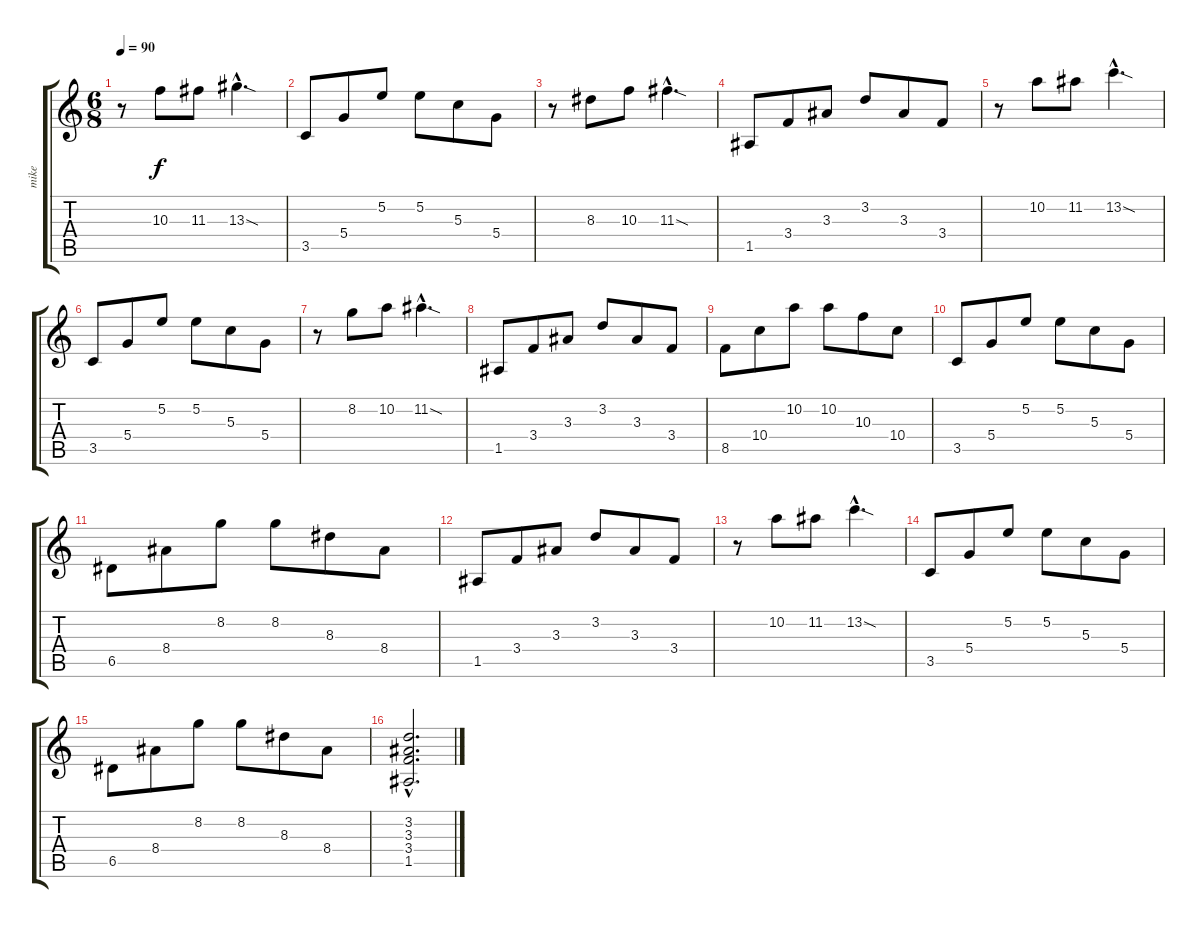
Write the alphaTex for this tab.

\track ("mike" "mike") {instrument distortionguitar}
\staff {score tabs}
\tuning (E4 B3 G3 D3 A2 E2) {hide}
\ts (6 8)
\tempo 90
\clef g2
\ks c
r.8{dy f} 10.3.8 11.3.8 13.3{sod hac}.4{d} |
3.5.8 5.4.8 5.2.8 5.2.8 5.3.8 5.4.8 |
r.8 8.3.8 10.3.8 11.3{sod hac}.4{d} |
1.5.8 3.4.8 3.3.8 3.2.8 3.3.8 3.4.8 |
r.8 10.2.8 11.2.8 13.2{sod hac}.4{d} |
3.5.8 5.4.8 5.2.8 5.2.8 5.3.8 5.4.8 |
r.8 8.2.8 10.2.8 11.2{sod hac}.4{d} |
1.5.8 3.4.8 3.3.8 3.2.8 3.3.8 3.4.8 |
8.5.8 10.4.8 10.2.8 10.2.8 10.3.8 10.4.8 |
3.5.8 5.4.8 5.2.8 5.2.8 5.3.8 5.4.8 |
6.5.8 8.4.8 8.2.8 8.2.8 8.3.8 8.4.8 |
1.5.8 3.4.8 3.3.8 3.2.8 3.3.8 3.4.8 |
r.8 10.2.8 11.2.8 13.2{sod hac}.4{d} |
3.5.8 5.4.8 5.2.8 5.2.8 5.3.8 5.4.8 |
6.5.8 8.4.8 8.2.8 8.2.8 8.3.8 8.4.8 |
(3.2{hac} 3.3{hac} 3.4{hac} 1.5{hac}).2{d}
